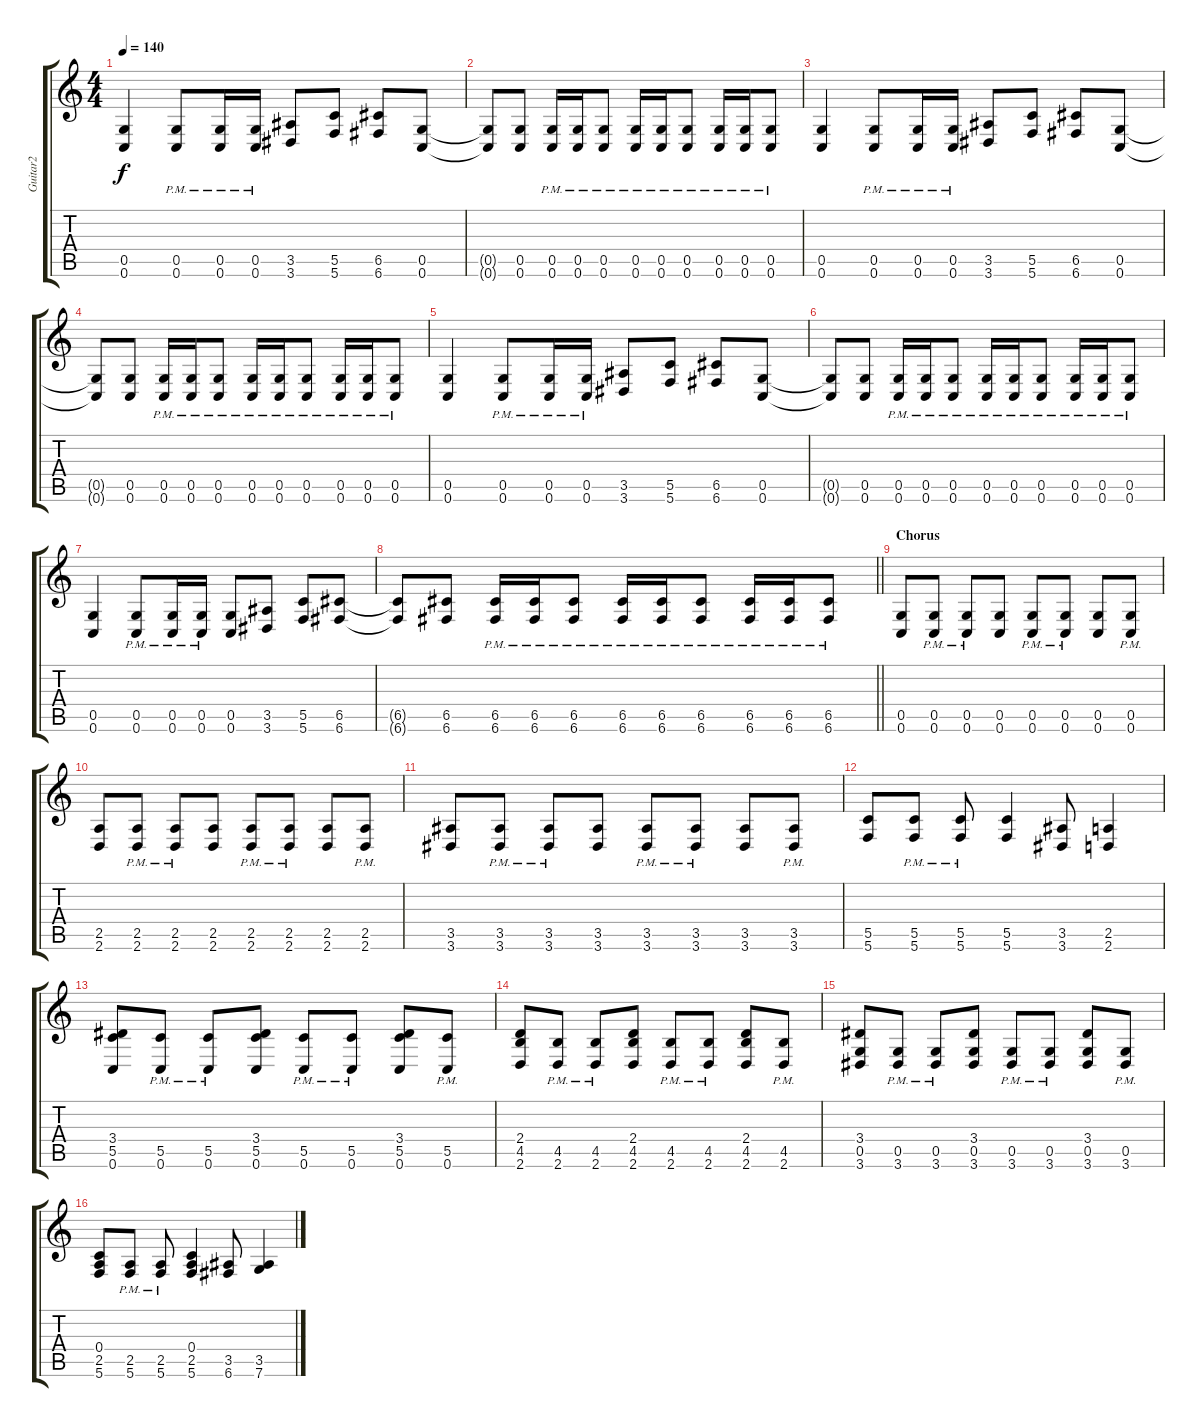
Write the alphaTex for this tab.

\track ("Guitar2" "Guitar2") {instrument overdrivenguitar}
\staff {score tabs}
\tuning (D4 A3 F3 C3 G2 C2) {hide}
\ts (4 4)
\tempo 140
\clef g2
\ks c
(0.5 0.6).4{dy f} (0.5{pm} 0.6{pm}).8 (0.5{pm} 0.6{pm}).16 (0.5{pm} 0.6{pm}).16 (3.5 3.6).8 (5.5 5.6).8 (6.5 6.6).8 (0.5 0.6).8 |
(0.5{t} 0.6{t}).8 (0.5 0.6).8 (0.5{pm} 0.6{pm}).16 (0.5{pm} 0.6{pm}).16 (0.5{pm} 0.6{pm}).8 (0.5{pm} 0.6{pm}).16 (0.5{pm} 0.6{pm}).16 (0.5{pm} 0.6{pm}).8 (0.5{pm} 0.6{pm}).16 (0.5{pm} 0.6{pm}).16 (0.5{pm} 0.6{pm}).8 |
(0.5 0.6).4 (0.5{pm} 0.6{pm}).8 (0.5{pm} 0.6{pm}).16 (0.5{pm} 0.6{pm}).16 (3.5 3.6).8 (5.5 5.6).8 (6.5 6.6).8 (0.5 0.6).8 |
(0.5{t} 0.6{t}).8 (0.5 0.6).8 (0.5{pm} 0.6{pm}).16 (0.5{pm} 0.6{pm}).16 (0.5{pm} 0.6{pm}).8 (0.5{pm} 0.6{pm}).16 (0.5{pm} 0.6{pm}).16 (0.5{pm} 0.6{pm}).8 (0.5{pm} 0.6{pm}).16 (0.5{pm} 0.6{pm}).16 (0.5{pm} 0.6{pm}).8 |
(0.5 0.6).4 (0.5{pm} 0.6{pm}).8 (0.5{pm} 0.6{pm}).16 (0.5{pm} 0.6{pm}).16 (3.5 3.6).8 (5.5 5.6).8 (6.5 6.6).8 (0.5 0.6).8 |
(0.5{t} 0.6{t}).8 (0.5 0.6).8 (0.5{pm} 0.6{pm}).16 (0.5{pm} 0.6{pm}).16 (0.5{pm} 0.6{pm}).8 (0.5{pm} 0.6{pm}).16 (0.5{pm} 0.6{pm}).16 (0.5{pm} 0.6{pm}).8 (0.5{pm} 0.6{pm}).16 (0.5{pm} 0.6{pm}).16 (0.5{pm} 0.6{pm}).8 |
(0.5 0.6).4 (0.5{pm} 0.6{pm}).8 (0.5{pm} 0.6{pm}).16 (0.5{pm} 0.6{pm}).16 (0.5 0.6).8 (3.5 3.6).8 (5.5 5.6).8 (6.5 6.6).8 |
\barLineRight lightlight
(6.5{t} 6.6{t}).8 (6.5 6.6).8 (6.5{pm} 6.6{pm}).16 (6.5{pm} 6.6{pm}).16 (6.5{pm} 6.6{pm}).8 (6.5{pm} 6.6{pm}).16 (6.5{pm} 6.6{pm}).16 (6.5{pm} 6.6{pm}).8 (6.5{pm} 6.6{pm}).16 (6.5{pm} 6.6{pm}).16 (6.5{pm} 6.6{pm}).8 |
\section ("" "Chorus")
(0.5 0.6).8 (0.5{pm} 0.6{pm}).8 (0.5{pm} 0.6{pm}).8 (0.5 0.6).8 (0.5{pm} 0.6{pm}).8 (0.5{pm} 0.6{pm}).8 (0.5 0.6).8 (0.5{pm} 0.6{pm}).8 |
(2.5 2.6).8 (2.5{pm} 2.6{pm}).8 (2.5{pm} 2.6{pm}).8 (2.5 2.6).8 (2.5{pm} 2.6{pm}).8 (2.5{pm} 2.6{pm}).8 (2.5 2.6).8 (2.5{pm} 2.6{pm}).8 |
(3.5 3.6).8 (3.5{pm} 3.6{pm}).8 (3.5{pm} 3.6{pm}).8 (3.5 3.6).8 (3.5{pm} 3.6{pm}).8 (3.5{pm} 3.6{pm}).8 (3.5 3.6).8 (3.5{pm} 3.6{pm}).8 |
(5.5 5.6).8 (5.5{pm} 5.6{pm}).8 (5.5{pm} 5.6{pm}).8 (5.5 5.6).4 (3.5 3.6).8 (2.5 2.6).4 |
(3.4 5.5 0.6).8 (5.5{pm} 0.6{pm}).8 (5.5{pm} 0.6{pm}).8 (3.4 5.5 0.6).8 (5.5{pm} 0.6{pm}).8 (5.5{pm} 0.6{pm}).8 (3.4 5.5 0.6).8 (5.5{pm} 0.6{pm}).8 |
(2.4 4.5 2.6).8 (4.5{pm} 2.6{pm}).8 (4.5{pm} 2.6{pm}).8 (2.4 4.5 2.6).8 (4.5{pm} 2.6{pm}).8 (4.5{pm} 2.6{pm}).8 (2.4 4.5 2.6).8 (4.5{pm} 2.6{pm}).8 |
(3.4 0.5 3.6).8 (0.5{pm} 3.6{pm}).8 (0.5{pm} 3.6{pm}).8 (3.4 0.5 3.6).8 (0.5{pm} 3.6{pm}).8 (0.5{pm} 3.6{pm}).8 (3.4 0.5 3.6).8 (0.5{pm} 3.6{pm}).8 |
(0.4 2.5 5.6).8 (2.5{pm} 5.6{pm}).8 (2.5{pm} 5.6{pm}).8 (0.4 2.5 5.6).4 (3.5 6.6).8 (3.5 7.6).4
